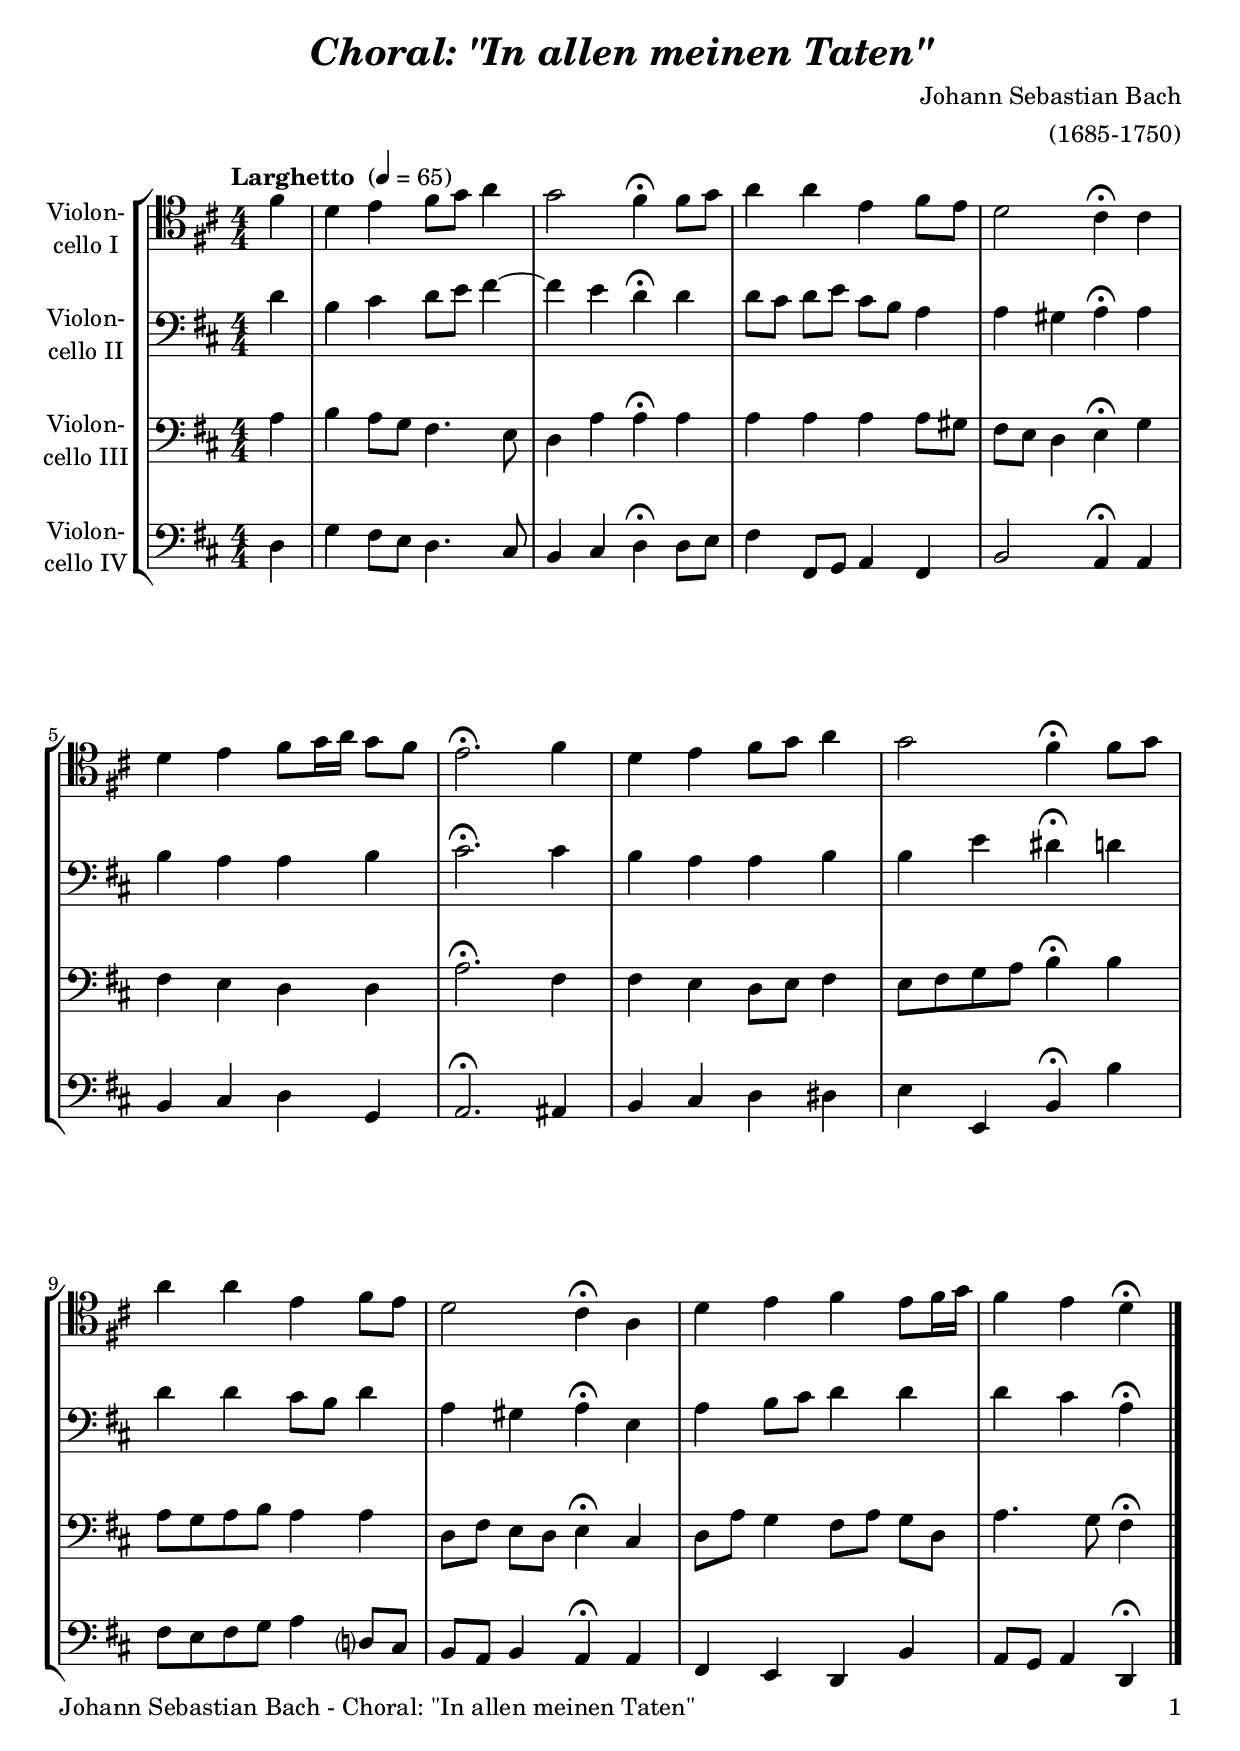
\version "2.18.2"
\include "deutsch.ly"

#(set-global-staff-size 21)

\header {
  title     = \markup \bold \italic "Choral: \"In allen meinen Taten\""
  composer  = "Johann Sebastian Bach"
  arranger  = "(1685-1750)"
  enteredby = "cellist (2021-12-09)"
%  piece     = ""
}

voiceconsts = {
  \key f \major
  \time 4/4
  \clef "bass"
  \numericTimeSignature
%  \compressEmptyMeasures
  % Set default beaming for all staves
%  \set Timing.beamExceptions = #'()
%  \set Timing.baseMoment     = #(ly:make-moment 1 4)
%  \set Timing.beatStructure  = #'(1 1 1)
  \tempo "Larghetto " 4=65
}

micl = "clarinet"
mifl = "flute"
miob = "oboe"
mifh = "french horn"
misx = "tenor sax"
mist = "string ensemble 1"
mivl = "violin"
miba = "cello"

va = \relative c'' {
  \voiceconsts
  \clef "tenor"

  \partial 4 a4
  f g a8 b c4
  b2 a4\fermata a8 b
  c4 c g a8 g
  f2 e4\fermata e
  f g a8 b16 c b8 a
  g2.\fermata a4

  f g a8 b c4
  b2 a4\fermata a8 b
  c4 c g a8 g
  f2 e4\fermata c
  f g a g8 a16 b
  a4 g f\fermata \bar "|."
}

vb = \relative c' {
  \voiceconsts

  \partial 4 f4
  d e f8 g a4~
  a g f\fermata f
  f8 e f[ g] e d c4
  c h c\fermata c
  d c c d
  e2.\fermata e4

  d c c d
  d g fis\fermata f
  f f e8 d f4
  c h c\fermata g
  c d8 e f4 f
  f e c\fermata \bar "|."
}

vc = \relative c' {
  \voiceconsts

  \partial 4 c
  d c8 b a4. g8
  f4 c' c\fermata c
  c c c c8 h
  a g f4 g\fermata b
  a g f f
  c'2.\fermata a4

  a g f8 g a4
  g8 a b c d4\fermata d
  c8 b c d c4 c
  f,8 a g[ f] g4\fermata e
  f8 c' b4 a8 c b[ f]
  c'4. b8 a4\fermata \bar "|."
}

vd = \relative c {
  \voiceconsts

  \partial 4 f4
  b a8 g f4. e8
  d4 e f\fermata f8 g
  a4 a,8 b c4 a
  d2 c4\fermata c
  d e f b,
  c2.\fermata cis4

  d e f fis
  g g, d'\fermata d'
  a8 g a b c4 f,?8 e
  d c d4 c\fermata c
  a g f d'
  c8 b c4 f,\fermata \bar "|."
}


music = \new StaffGroup <<
      \new Staff {
	\set Staff.midiInstrument = \miba
	\set Staff.instrumentName = \markup \center-column { "Violon-" "cello I" }
	\transpose f d { \va }
      }

      \new Staff {
	\set Staff.midiInstrument = \miba
	\set Staff.instrumentName = \markup \center-column { "Violon-" "cello II" }
	\transpose f d { \vb }
      }

      \new Staff {
	\set Staff.midiInstrument = \miba
	\set Staff.instrumentName = \markup \center-column { "Violon-" "cello III" }
	\transpose f d { \vc }
      }

      \new Staff {
	\set Staff.midiInstrument = \miba
	\set Staff.instrumentName = \markup \center-column { "Violon-" "cello IV" }
	\transpose f d { \vd }
      }
>>

\book {
   \paper {
    print-page-number = ##t
    print-first-page-number = ##t
    ragged-last-bottom = ##f
    oddHeaderMarkup = \markup \null
    evenHeaderMarkup = \markup \null
    oddFooterMarkup = \markup {
      \fill-line {
        \on-the-fly #print-page-number-check-first
        "Johann Sebastian Bach - Choral: \"In allen meinen Taten\"" \fromproperty #'page:page-number-string
      }
    }
    evenFooterMarkup = \oddFooterMarkup
  } \score {
    \music
    \layout {}
  }

  \score {
    \unfoldRepeats \music

    \midi {
      \context {
        \Score
      }
    }
  }
}